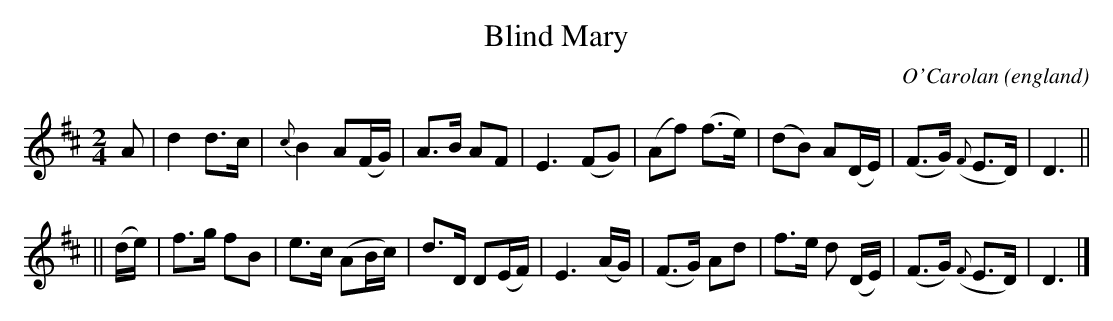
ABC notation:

X:1
T: Blind Mary
O:england
C: O'Carolan
M: 2/4
L: 1/8
K: D
A \
| d2 d>c | {c}B2 A(F/G/) | A>B AF | E3 (FG) \
| (Af) (f>e) | (dB) A(D/E/) | (F>G) ({F}E>D) | D3 ||
|| (d/e/) \
| f>g fB | e>c (AB/c/) | d>D D(E/F/) | E3 (A/G/) \
| (F>G) Ad | f>e d (D/E/) | (F>G) ({F}E>D) | D3 |]
